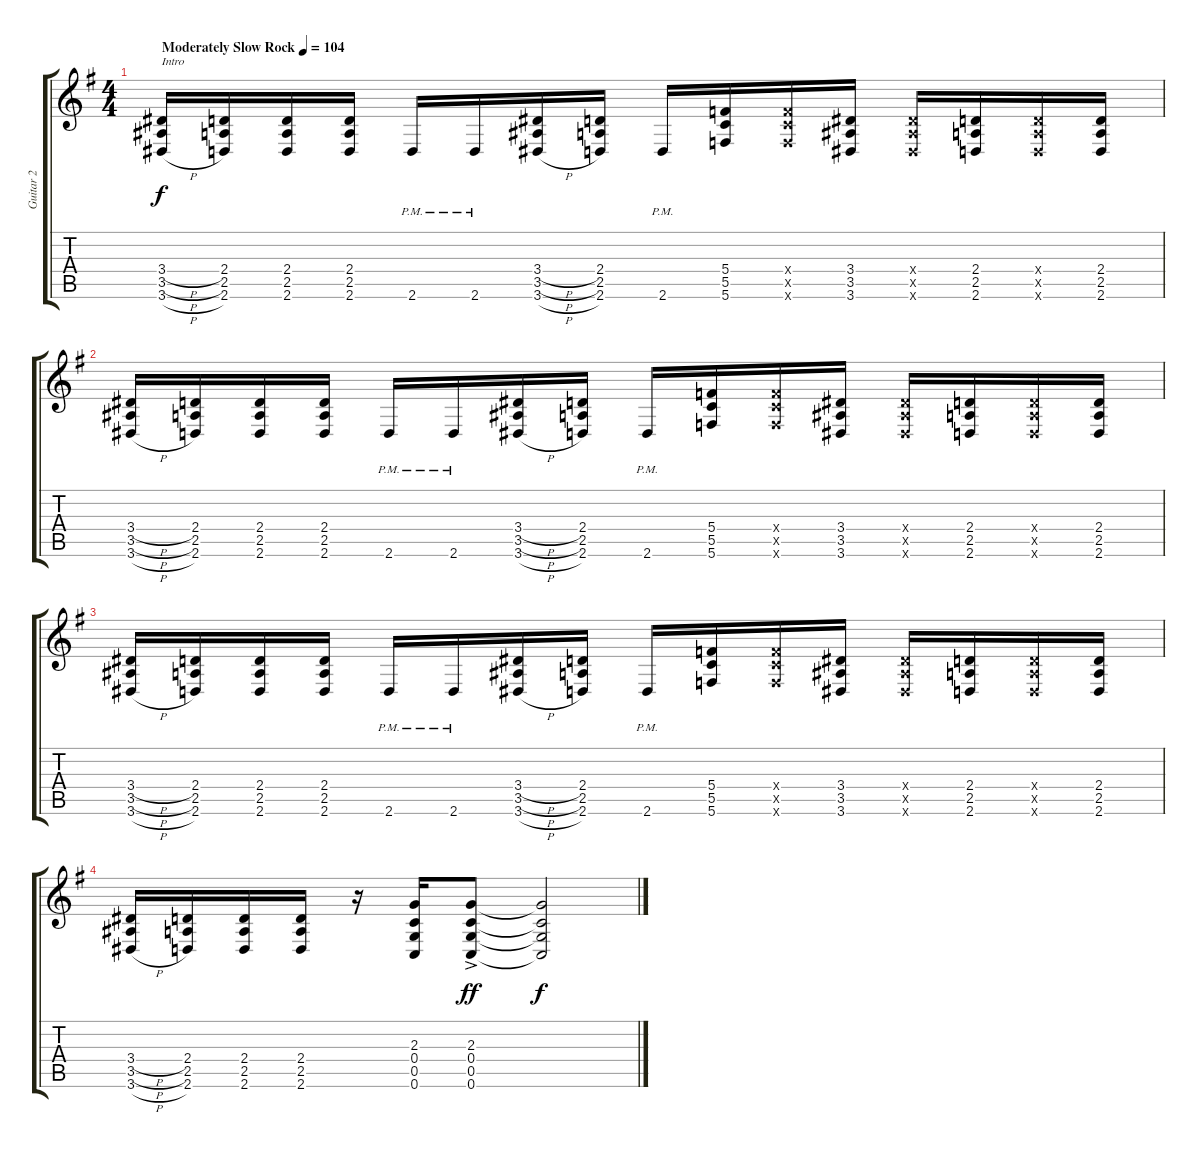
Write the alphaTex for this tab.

\track ("Guitar 2" "Guitar 2") {instrument distortionguitar}
\staff {score tabs}
\tuning (D4 A3 F3 C3 G2 C2) {hide}
\ts (4 4)
\tempo (104 "Moderately Slow Rock")
\clef g2
\ks g
(3.4{h} 3.5{h} 3.6{h}).16{txt "Intro" dy f instrument distortionguitar} (2.4 2.5 2.6).16 (2.4 2.5 2.6).16 (2.4 2.5 2.6).16 2.6{pm}.16 2.6{pm}.16 (3.4{h} 3.5{h} 3.6{h}).16 (2.4 2.5 2.6).16 2.6{pm}.16 (5.4 5.5 5.6).16 (5.4{x} 5.5{x} 5.6{x}).16 (3.4 3.5 3.6).16 (3.4{x} 3.5{x} 3.6{x}).16 (2.4 2.5 2.6).16 (2.4{x} 2.5{x} 2.6{x}).16 (2.4 2.5 2.6).16 |
(3.4{h} 3.5{h} 3.6{h}).16 (2.4 2.5 2.6).16 (2.4 2.5 2.6).16 (2.4 2.5 2.6).16 2.6{pm}.16 2.6{pm}.16 (3.4{h} 3.5{h} 3.6{h}).16 (2.4 2.5 2.6).16 2.6{pm}.16 (5.4 5.5 5.6).16 (5.4{x} 5.5{x} 5.6{x}).16 (3.4 3.5 3.6).16 (3.4{x} 3.5{x} 3.6{x}).16 (2.4 2.5 2.6).16 (2.4{x} 2.5{x} 2.6{x}).16 (2.4 2.5 2.6).16 |
(3.4{h} 3.5{h} 3.6{h}).16 (2.4 2.5 2.6).16 (2.4 2.5 2.6).16 (2.4 2.5 2.6).16 2.6{pm}.16 2.6{pm}.16 (3.4{h} 3.5{h} 3.6{h}).16 (2.4 2.5 2.6).16 2.6{pm}.16 (5.4 5.5 5.6).16 (5.4{x} 5.5{x} 5.6{x}).16 (3.4 3.5 3.6).16 (3.4{x} 3.5{x} 3.6{x}).16 (2.4 2.5 2.6).16 (2.4{x} 2.5{x} 2.6{x}).16 (2.4 2.5 2.6).16 |
(3.4{h} 3.5{h} 3.6{h}).16 (2.4 2.5 2.6).16 (2.4 2.5 2.6).16 (2.4 2.5 2.6).16 r.16 (2.3 0.4 0.5 0.6).16 (2.3{ac} 0.4{ac} 0.5{ac} 0.6{ac}).8{dy ff} (2.3{t} 0.4{t} 0.5{t} 0.6{t}).2{dy f}
